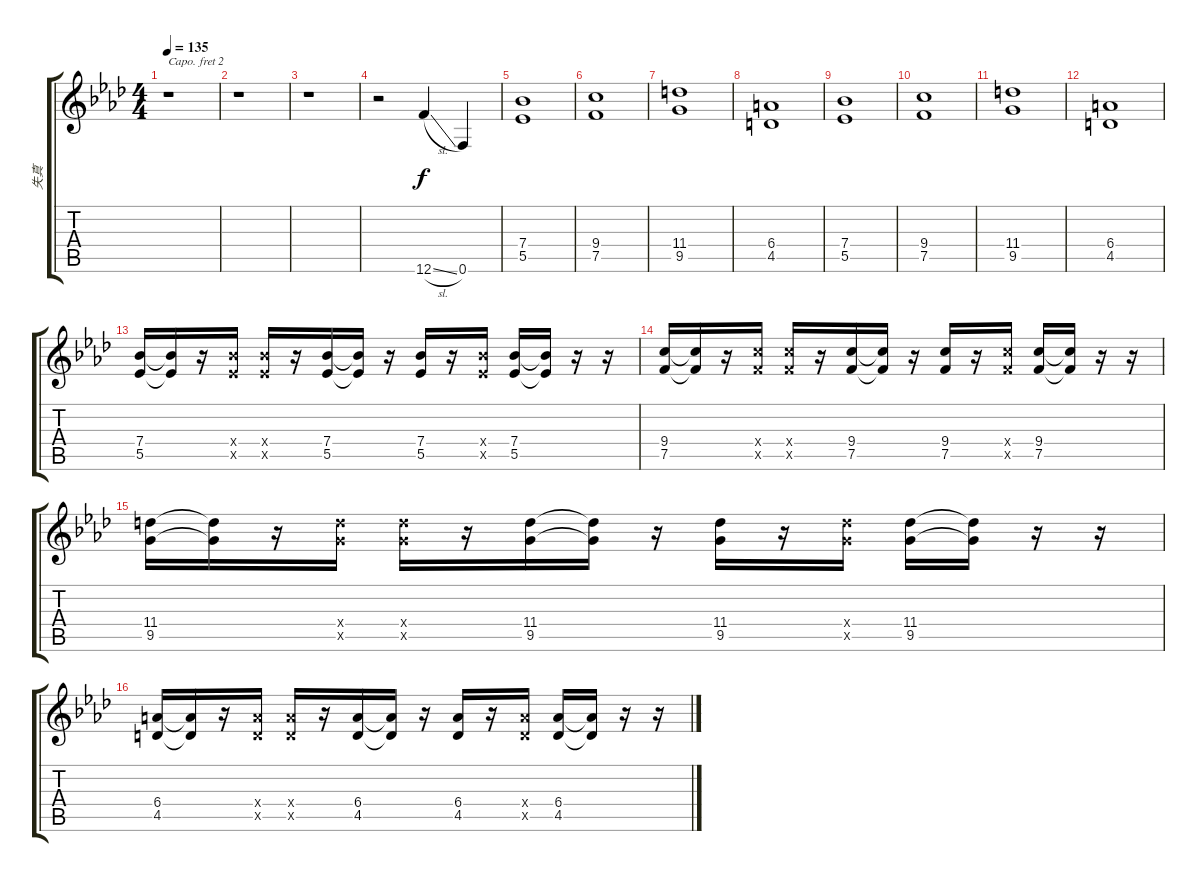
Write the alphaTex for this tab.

\track ("失真" "失真") {instrument distortionguitar}
\staff {score tabs}
\capo 2
\tuning (Eb4 Bb3 Gb3 Db3 Ab2 Eb2) {hide}
\ts (4 4)
\tempo 135
\clef g2
\ks ab
r.1{dy f} |
r.1 |
r.1 |
r.2 12.6{sl}.4 0.6.4 |
(7.4 5.5).1 |
(9.4 7.5).1 |
(11.4 9.5).1 |
(6.4 4.5).1 |
(7.4 5.5).1 |
(9.4 7.5).1 |
(11.4 9.5).1 |
(6.4 4.5).1 |
(7.4 5.5).16 (7.4{t} 5.5{t}).16 r.16 (7.4{x} 5.5{x}).16 (7.4{x} 5.5{x}).16 r.16 (7.4 5.5).16 (7.4{t} 5.5{t}).16 r.16 (7.4 5.5).16 r.16 (7.4{x} 5.5{x}).16 (7.4 5.5).16 (7.4{t} 5.5{t}).16 r.16 r.16 |
(9.4 7.5).16 (9.4{t} 7.5{t}).16 r.16 (9.4{x} 7.5{x}).16 (9.4{x} 7.5{x}).16 r.16 (9.4 7.5).16 (9.4{t} 7.5{t}).16 r.16 (9.4 7.5).16 r.16 (9.4{x} 7.5{x}).16 (9.4 7.5).16 (9.4{t} 7.5{t}).16 r.16 r.16 |
(11.4 9.5).16 (11.4{t} 9.5{t}).16 r.16 (11.4{x} 9.5{x}).16 (11.4{x} 9.5{x}).16 r.16 (11.4 9.5).16 (11.4{t} 9.5{t}).16 r.16 (11.4 9.5).16 r.16 (11.4{x} 9.5{x}).16 (11.4 9.5).16 (11.4{t} 9.5{t}).16 r.16 r.16 |
(6.4 4.5).16 (6.4{t} 4.5{t}).16 r.16 (6.4{x} 4.5{x}).16 (6.4{x} 4.5{x}).16 r.16 (6.4 4.5).16 (6.4{t} 4.5{t}).16 r.16 (6.4 4.5).16 r.16 (6.4{x} 4.5{x}).16 (6.4 4.5).16 (6.4{t} 4.5{t}).16 r.16 r.16
